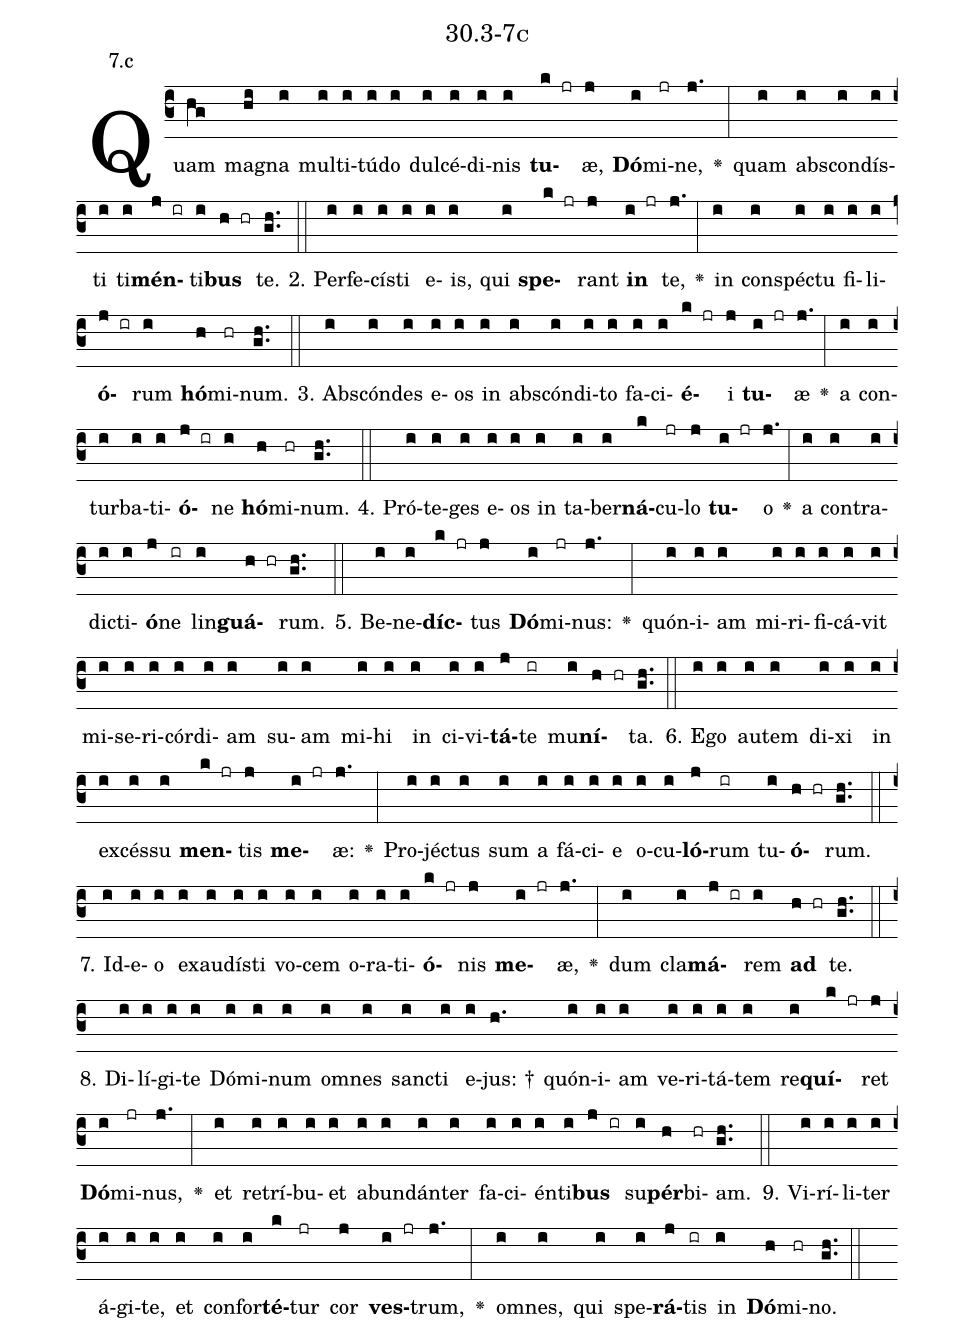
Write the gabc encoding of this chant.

name: 30.3-7c;
annotation: 7.c;
%%
(c3)Quam(hg) ma(hi)gna(i) mul(i)ti(i)tú(i)do(i) dul(i)cé(i)di(i)nis(i) <b>tu</b>(k jr)æ,(j) <b>Dó</b>(i)mi(jr)ne,(j.) <v>\greheightstar</v>(:) quam(i) abs(i)con(i)dís(i)ti(i) ti(i)<b>mén</b>(j ir)ti(i)<b>bus</b>(h hr) te.(gh..) (::)
2. Per(i)fe(i)cís(i)ti(i) e(i)is,(i) qui(i) <b>spe</b>(k jr)rant(j) <b>in</b>(i jr) te,(j.) <v>\greheightstar</v>(:) in(i) con(i)spéc(i)tu(i) fi(i)li(i)<b>ó</b>(j ir)rum(i) <b>hó</b>(h)mi(hr)num.(gh..) (::)
3. Abs(i)cón(i)des(i) e(i)os(i) in(i) abs(i)cón(i)di(i)to(i) fa(i)ci(i)<b>é</b>(k jr)i(j) <b>tu</b>(i jr)æ(j.) <v>\greheightstar</v>(:) a(i) con(i)tur(i)ba(i)ti(i)<b>ó</b>(j ir)ne(i) <b>hó</b>(h)mi(hr)num.(gh..) (::)
4. Pró(i)te(i)ges(i) e(i)os(i) in(i) ta(i)ber(i)<b>ná</b>(k)cu(jr)lo(j) <b>tu</b>(i jr)o(j.) <v>\greheightstar</v>(:) a(i) con(i)tra(i)dic(i)ti(i)<b>ó</b>(j)ne(ir) lin(i)<b>guá</b>(h hr)rum.(gh..) (::)
5. Be(i)ne(i)<b>díc</b>(k jr)tus(j) <b>Dó</b>(i)mi(jr)nus:(j.) <v>\greheightstar</v>(:) quón(i)i(i)am(i) mi(i)ri(i)fi(i)cá(i)vit(i) mi(i)se(i)ri(i)cór(i)di(i)am(i) su(i)am(i) mi(i)hi(i) in(i) ci(i)vi(i)<b>tá</b>(j)te(ir) mu(i)<b>ní</b>(h hr)ta.(gh..) (::)
6. E(i)go(i) au(i)tem(i) di(i)xi(i) in(i) ex(i)cés(i)su(i) <b>men</b>(k jr)tis(j) <b>me</b>(i jr)æ:(j.) <v>\greheightstar</v>(:) Pro(i)jéc(i)tus(i) sum(i) a(i) fá(i)ci(i)e(i) o(i)cu(i)<b>ló</b>(j)rum(ir) tu(i)<b>ó</b>(h hr)rum.(gh..) (::)
7. Id(i)e(i)o(i) ex(i)au(i)dís(i)ti(i) vo(i)cem(i) o(i)ra(i)ti(i)<b>ó</b>(k jr)nis(j) <b>me</b>(i jr)æ,(j.) <v>\greheightstar</v>(:) dum(i) cla(i)<b>má</b>(j ir)rem(i) <b>ad</b>(h hr) te.(gh..) (::)
8. Di(i)lí(i)gi(i)te(i) Dó(i)mi(i)num(i) om(i)nes(i) sanc(i)ti(i) e(i)jus: †(h.) quón(i)i(i)am(i) ve(i)ri(i)tá(i)tem(i) re(i)<b>quí</b>(k jr)ret(j) <b>Dó</b>(i)mi(jr)nus,(j.) <v>\greheightstar</v>(:) et(i) re(i)trí(i)bu(i)et(i) ab(i)un(i)dán(i)ter(i) fa(i)ci(i)én(i)ti(i)<b>bus</b>(j ir) su(i)<b>pér</b>(h)bi(hr)am.(gh..) (::)
9. Vi(i)rí(i)li(i)ter(i) á(i)gi(i)te,(i) et(i) con(i)for(i)<b>té</b>(k)tur(jr) cor(j) <b>ves</b>(i jr)trum,(j.) <v>\greheightstar</v>(:) om(i)nes,(i) qui(i) spe(i)<b>rá</b>(j)tis(ir) in(i) <b>Dó</b>(h)mi(hr)no.(gh..) (::)
